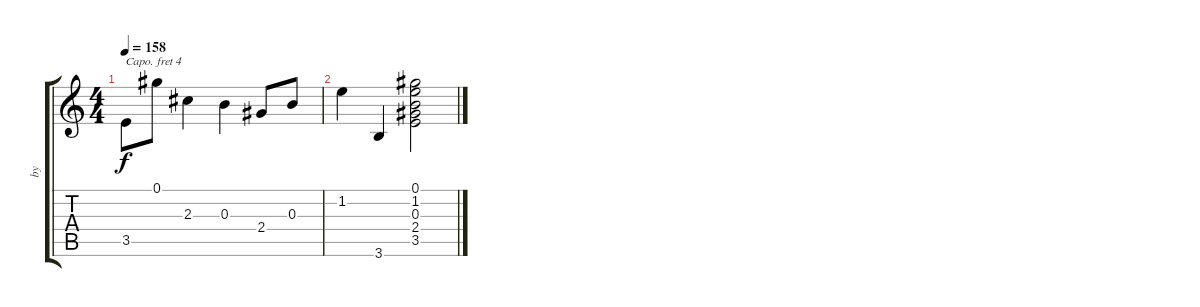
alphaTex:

\track ("by" "by") {instrument acousticguitarsteel}
\staff {score tabs}
\capo 4
\tuning (E4 B3 G3 D3 A2 E2) {hide}
\ts (4 4)
\tempo 158
\clef g2
\ks c
3.5.8{dy f} 0.1.8 2.3.4 0.3.4 2.4.8 0.3.8 |
1.2.4 3.6.4 (0.1 1.2 0.3 2.4 3.5).2
